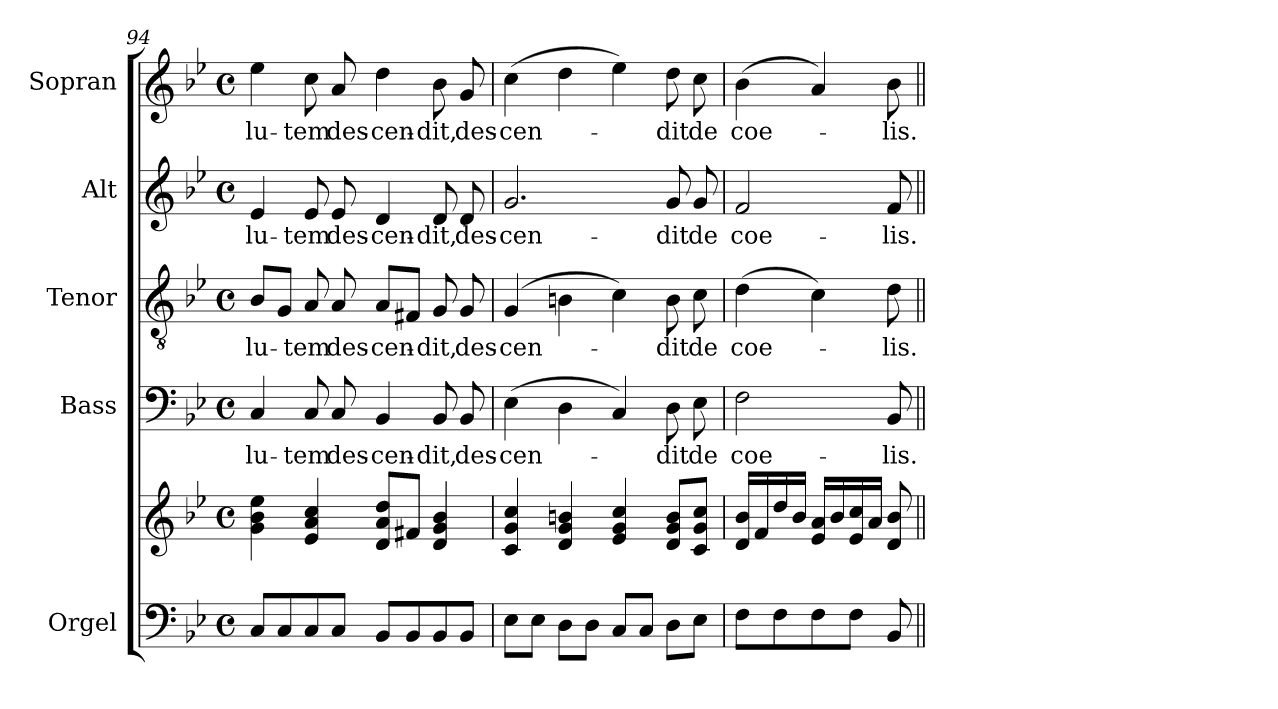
**kern	**kern	**kern	**text	**kern	**text	**kern	**text	**kern	**text
*part5	*part5	*part4	*part4	*part3	*part3	*part2	*part2	*part1	*part1
*staff6	*staff5	*staff4	*staff4	*staff3	*staff3	*staff2	*staff2	*staff1	*staff1
*I"Orgel	*	*I"Bass	*	*I"Tenor	*	*I"Alt	*	*I"Sopran	*
*I'Org.	*	*I'B.	*	*I'T.	*	*I'A.	*	*I'S.	*
*clefF4	*clefG2	*clefF4	*	*clefGv2	*	*clefG2	*	*clefG2	*
*k[b-e-]	*k[b-e-]	*k[b-e-]	*	*k[b-e-]	*	*k[b-e-]	*	*k[b-e-]	*
*B-:	*B-:	*B-:	*	*B-:	*	*B-:	*	*B-:	*
*M4/4	*M4/4	*M4/4	*	*M4/4	*	*M4/4	*	*M4/4	*
*met(c)	*met(c)	*met(c)	*	*met(c)	*	*met(c)	*	*met(c)	*
=94	=94	=94	=94	=94	=94	=94	=94	=94	=94
!	!	!	!LO:LY:b	!	!LO:LY:b	!	!LO:LY:b	!	!LO:LY:b
8C/L	4g\ 4b-\ 4ee-\	4C/	-lu-	8B-/L	-lu-	4e-/	-lu-	4ee-\	-lu-
8C/	.	.	.	8G/J	.	.	.	.	.
!	!	!	!LO:LY:b	!	!LO:LY:b	!	!LO:LY:b	!	!LO:LY:b
8C/	4e-/ 4a/ 4cc/	8C/	-tem	8A/	-tem	8e-/	-tem	8cc\	-tem
!	!	!	!LO:LY:b	!	!LO:LY:b	!	!LO:LY:b	!	!LO:LY:b
8C/J	.	8C/	des-	8A/	des-	8e-/	des-	8a/	des-
!	!	!	!LO:LY:b	!	!LO:LY:b	!	!LO:LY:b	!	!LO:LY:b
8BB-/L	8d/ 8a/ 8dd/L	4BB-/	-cen-	8A/L	-cen-	4d/	-cen-	4dd\	-cen-
8BB-/	8f#X/J	.	.	8F#X/J	.	.	.	.	.
!	!	!	!LO:LY:b	!	!LO:LY:b	!	!LO:LY:b	!	!LO:LY:b
8BB-/	4d/ 4g/ 4b-/	8BB-/	-dit,	8G/	-dit,	8d/	-dit,	8b-\	-dit,
!	!	!	!LO:LY:b	!	!LO:LY:b	!	!LO:LY:b	!	!LO:LY:b
8BB-/J	.	8BB-/	des-	8G/	des-	8d/	des-	8g/	des-
=95	=95	=95	=95	=95	=95	=95	=95	=95	=95
!	!	!	!LO:LY:b	!	!LO:LY:b	!	!LO:LY:b	!	!LO:LY:b
8E-\L	4c/ 4g/ 4cc/	(>4E-\	-cen-	(4G/	-cen-	2.g/	-cen-	(>4cc\	-cen-
8E-\J	.	.	.	.	.	.	.	.	.
8D\L	4d/ 4g/ 4bn/	4D\	.	4Bn\	.	.	.	4dd\	.
8D\J	.	.	.	.	.	.	.	.	.
8C/L	4e-/ 4g/ 4cc/	4C/)	.	4c\)	.	.	.	4ee-\)	.
8C/J	.	.	.	.	.	.	.	.	.
!	!	!	!LO:LY:b	!	!LO:LY:b	!	!LO:LY:b	!	!LO:LY:b
8D\L	8d/ 8g/ 8b/L	8D\	-dit	8B\	-dit	8g/	-dit	8dd\	-dit
!	!	!	!LO:LY:b	!	!LO:LY:b	!	!LO:LY:b	!	!LO:LY:b
8E-\J	8c/ 8g/ 8cc/J	8E-\	de	8c\	de	8g/	de	8cc\	de
=96	=96	=96	=96	=96	=96	=96	=96	=96	=96
!	!	!	!LO:LY:b	!	!LO:LY:b	!	!LO:LY:b	!	!LO:LY:b
8F\L	16d/ 16b-/LL	2F\	coe-	(>4d\	coe-	2f/	coe-	(>4b-\	coe-
.	16f/	.	.	.	.	.	.	.	.
8F\	16dd/	.	.	.	.	.	.	.	.
.	16b-/JJ	.	.	.	.	.	.	.	.
8F\	16e-/ 16a/LL	.	.	4c\)	.	.	.	4a/)	.
.	16b-/	.	.	.	.	.	.	.	.
8F\J	16e-/ 16cc/	.	.	.	.	.	.	.	.
.	16a/JJ	.	.	.	.	.	.	.	.
!	!	!	!LO:LY:b	!	!LO:LY:b	!	!LO:LY:b	!	!LO:LY:b
8BB-/	8d/ 8b-/	8BB-/	-lis.	8d\	-lis.	8f/	-lis.	8b-\	-lis.
=||	=||	=||	=||	=||	=||	=||	=||	=||	=||
*-	*-	*-	*-	*-	*-	*-	*-	*-	*-
